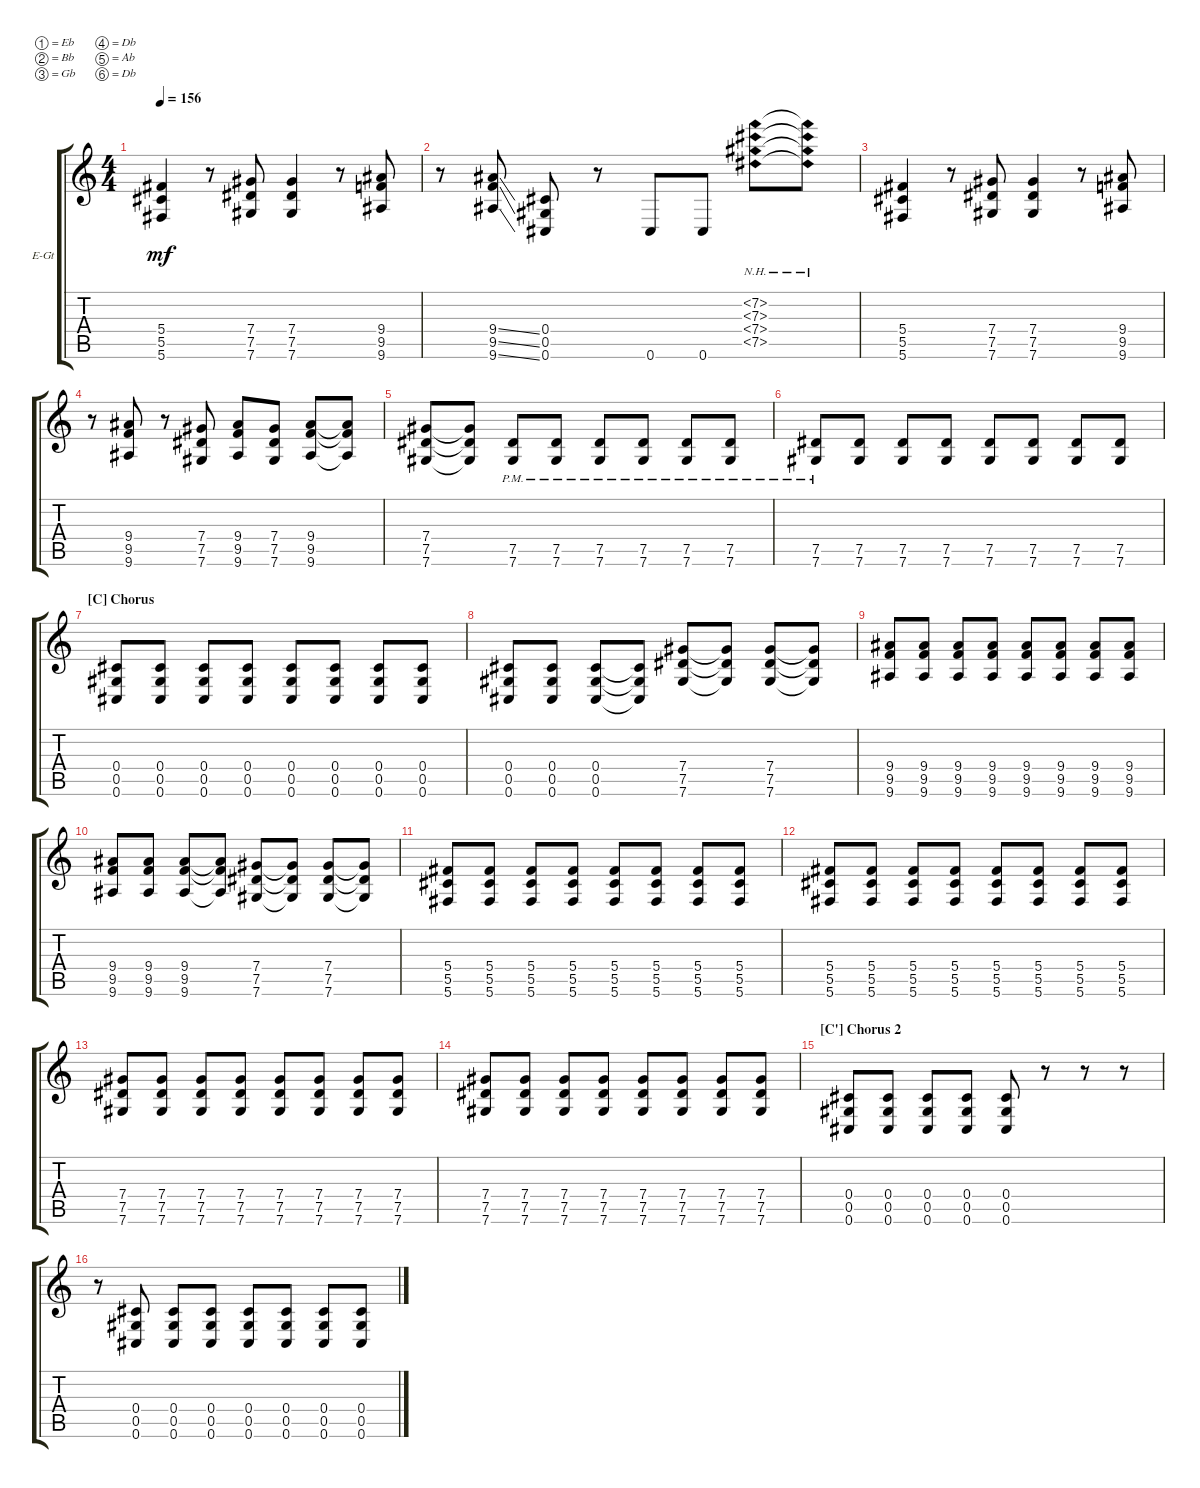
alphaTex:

\defaultSystemsLayout 4
\bracketExtendMode groupsimilarinstruments
\firstSystemTrackNameOrientation horizontal
\otherSystemsTrackNameOrientation horizontal
\track ("Rythm" "E-Gt") {instrument distortionguitar}
\staff {score tabs}
\tuning (Eb4 Bb3 Gb3 Db3 Ab2 Db2)
\ts (4 4)
\tempo 156
\clef g2
\ks c
(5.6 5.5 5.4).4{dy mf} r.8 (7.6 7.5 7.4).8 (7.6 7.4 7.5).4 r.8 (9.4 9.5 9.6).8 |
r.8 (9.6{ss} 9.5{ss} 9.4{ss}).8 (0.4 0.5 0.6).8 r.8 0.6.8 0.6.8 (7.5{nh} 7.4{nh} 7.3{nh} 7.2{nh}).8 (7.5{nh t} 7.4{nh t} 7.3{nh t} 7.2{nh t}).8 |
(5.6 5.5 5.4).4 r.8 (7.6 7.5 7.4).8 (7.6 7.4 7.5).4 r.8 (9.4 9.5 9.6).8 |
r.8 (9.6 9.5 9.4).8 r.8 (7.6 7.5 7.4).8 (9.4 9.5 9.6).8 (7.6 7.5 7.4).8 (9.6 9.5 9.4).8 (9.4{t} 9.5{t} 9.6{t}).8 |
(7.6 7.5 7.4).8 (7.4{t} 7.5{t} 7.6{t}).8 (7.6 7.5{pm}).8 (7.6 7.5{pm}).8 (7.6 7.5{pm}).8 (7.6 7.5{pm}).8 (7.6 7.5{pm}).8 (7.6 7.5{pm}).8 |
(7.6 7.5{pm}).8 (7.6 7.5).8 (7.6 7.5).8 (7.6 7.5).8 (7.6 7.5).8 (7.6 7.5).8 (7.6 7.5).8 (7.6 7.5).8 |
\section ("C" "Chorus")
(0.6 0.5 0.4).8 (0.6 0.5 0.4).8 (0.6 0.5 0.4).8 (0.6 0.5 0.4).8 (0.6 0.5 0.4).8 (0.6 0.5 0.4).8 (0.6 0.5 0.4).8 (0.6 0.5 0.4).8 |
(0.6 0.4 0.5).8 (0.6 0.4 0.5).8 (0.6 0.5 0.4).8 (0.4{t} 0.5{t} 0.6{t}).8 (7.6 7.5 7.4).8 (7.4{t} 7.5{t} 7.6{t}).8 (7.4 7.5 7.6).8 (7.6{t} 7.5{t} 7.4{t}).8 |
(9.6 9.5 9.4).8 (9.6 9.5 9.4).8 (9.6 9.5 9.4).8 (9.6 9.5 9.4).8 (9.6 9.5 9.4).8 (9.6 9.5 9.4).8 (9.6 9.5 9.4).8 (9.6 9.5 9.4).8 |
(9.6 9.5 9.4).8 (9.6 9.5 9.4).8 (9.6 9.5 9.4).8 (9.6{t} 9.5{t} 9.4{t}).8 (7.6 7.5 7.4).8 (7.6{t} 7.5{t} 7.4{t}).8 (7.6 7.5 7.4).8 (7.6{t} 7.5{t} 7.4{t}).8 |
(5.6 5.5 5.4).8 (5.6 5.5 5.4).8 (5.6 5.5 5.4).8 (5.6 5.5 5.4).8 (5.6 5.5 5.4).8 (5.6 5.5 5.4).8 (5.6 5.5 5.4).8 (5.6 5.5 5.4).8 |
(5.6 5.5 5.4).8 (5.6 5.5 5.4).8 (5.6 5.5 5.4).8 (5.6 5.5 5.4).8 (5.6 5.5 5.4).8 (5.6 5.5 5.4).8 (5.6 5.5 5.4).8 (5.6 5.5 5.4).8 |
(7.6 7.5 7.4).8 (7.6 7.5 7.4).8 (7.6 7.5 7.4).8 (7.6 7.5 7.4).8 (7.6 7.5 7.4).8 (7.6 7.5 7.4).8 (7.6 7.5 7.4).8 (7.6 7.5 7.4).8 |
(7.6 7.5 7.4).8 (7.6 7.5 7.4).8 (7.6 7.5 7.4).8 (7.6 7.5 7.4).8 (7.6 7.5 7.4).8 (7.6 7.5 7.4).8 (7.6 7.5 7.4).8 (7.6 7.5 7.4).8 |
\section ("C'" "Chorus 2")
(0.6 0.5 0.4).8 (0.6 0.5 0.4).8 (0.6 0.5 0.4).8 (0.6 0.5 0.4).8 (0.6 0.5 0.4).8 r.8 r.8 r.8 |
r.8 (0.6 0.5 0.4).8 (0.6 0.5 0.4).8 (0.6 0.5 0.4).8 (0.6 0.5 0.4).8 (0.6 0.5 0.4).8 (0.6 0.5 0.4).8 (0.6 0.5 0.4).8
